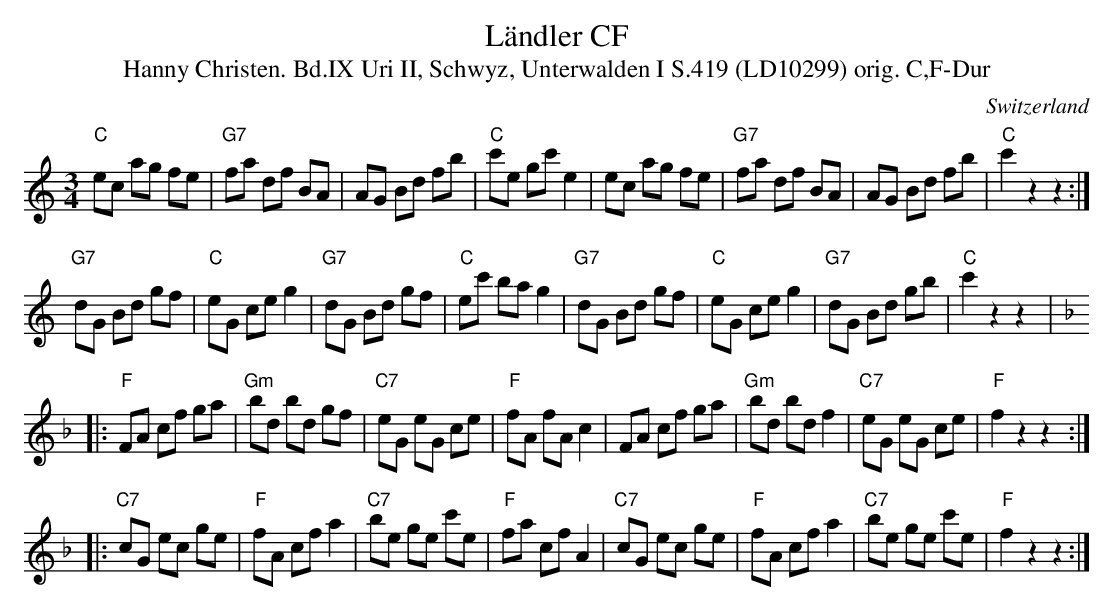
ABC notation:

X:1
T:L\"andler CF
T:Hanny Christen. Bd.IX Uri II, Schwyz, Unterwalden I S.419 (LD10299) orig. C,F-Dur
M:3/4
L:1/8
O:Switzerland
K:C major
"C"ec ag fe | "G7"fa df BA | AG Bd fb | "C"c'e gc' e2 | ec ag fe | "G7"fa df BA | AG Bd fb | "C"c'2 z2z2 :|
"G7"dG Bd gf | "C"eG ce g2 | "G7"dG Bd gf | "C"ec' ba g2 | "G7"dG Bd gf | "C"eG ce g2 | "G7"dG Bd gb | "C"c'2 z2z2 |: [K:F]
"F"FA cf ga | "Gm"bd bd gf | "C7"eG eG ce | "F"fA fA c2 | FA  cf ga | "Gm"bd bd f2 | "C7"eG eG ce | "F"f2 z2z2 :|
|: "C7"cG ec ge | "F"fA cf a2 | "C7"be ge c'e | "F"fa cf A2 | "C7"cG ec ge | "F"fA cf a2 | "C7"be ge c'e | "F"f2 z2z2 :|
